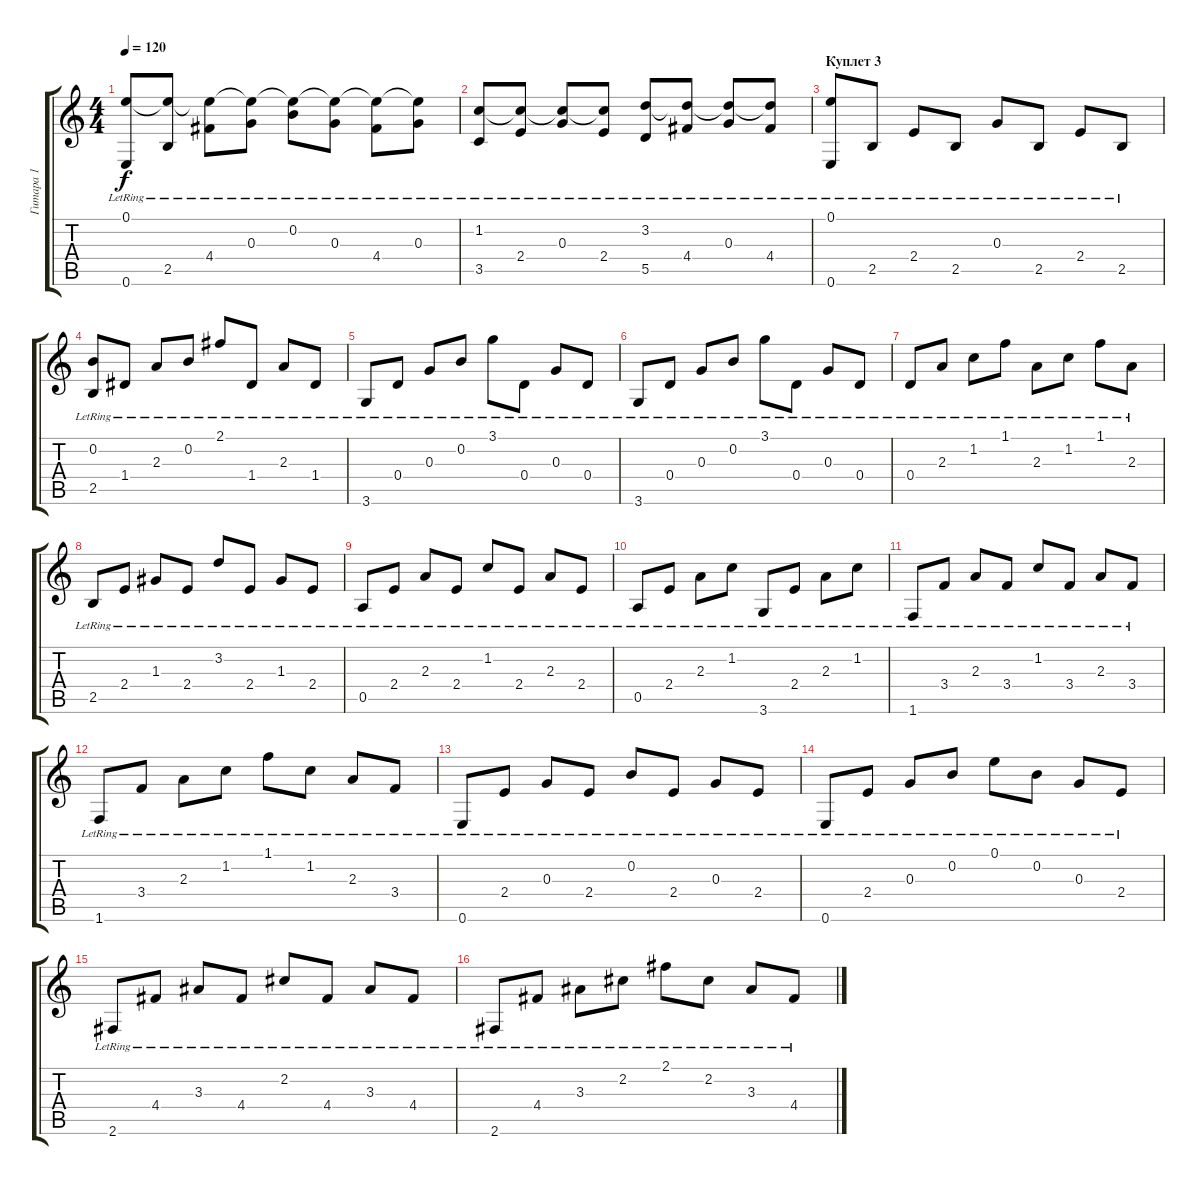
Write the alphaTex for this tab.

\track ("Гитара 1" "Гитара 1") {instrument acousticguitarsteel}
\staff {score tabs}
\tuning (E4 B3 G3 D3 A2 E2) {hide}
\ts (4 4)
\tempo 120
\clef g2
\ks c
(0.1{lr} 0.6{lr}).8{dy f} (0.1{lr t} 2.5{lr}).8 (0.1{t} 4.4{lr}).8 (0.1{t} 0.3{lr}).8 (0.1{t} 0.2{lr}).8 (0.1{t} 0.3{lr}).8 (0.1{t} 4.4{lr}).8 (0.1{t} 0.3{lr}).8 |
(1.2{lr} 3.5{lr}).8 (1.2{lr t} 2.4{lr}).8 (1.2{t} 0.3{lr}).8 (1.2{t} 2.4{lr}).8 (3.2{lr} 5.5{lr}).8 (3.2{lr t} 4.4{lr}).8 (3.2{t} 0.3{lr}).8 (3.2{t} 4.4{lr}).8 |
\section ("" "Куплет 3")
(0.1{lr} 0.6{lr}).8 2.5{lr}.8 2.4{lr}.8 2.5{lr}.8 0.3{lr}.8 2.5{lr}.8 2.4{lr}.8 2.5{lr}.8 |
(0.2{lr} 2.5{lr}).8 1.4{lr}.8 2.3{lr}.8 0.2{lr}.8 2.1{lr}.8 1.4{lr}.8 2.3{lr}.8 1.4{lr}.8 |
3.6{lr}.8 0.4{lr}.8 0.3{lr}.8 0.2{lr}.8 3.1{lr}.8 0.4{lr}.8 0.3{lr}.8 0.4{lr}.8 |
3.6{lr}.8 0.4{lr}.8 0.3{lr}.8 0.2{lr}.8 3.1{lr}.8 0.4{lr}.8 0.3{lr}.8 0.4{lr}.8 |
0.4{lr}.8 2.3{lr}.8 1.2{lr}.8 1.1{lr}.8 2.3{lr}.8 1.2{lr}.8 1.1{lr}.8 2.3{lr}.8 |
2.5{lr}.8 2.4{lr}.8 1.3{lr}.8 2.4{lr}.8 3.2{lr}.8 2.4{lr}.8 1.3{lr}.8 2.4{lr}.8 |
0.5{lr}.8 2.4{lr}.8 2.3{lr}.8 2.4{lr}.8 1.2{lr}.8 2.4{lr}.8 2.3{lr}.8 2.4{lr}.8 |
0.5{lr}.8 2.4{lr}.8 2.3{lr}.8 1.2{lr}.8 3.6{lr}.8 2.4{lr}.8 2.3{lr}.8 1.2{lr}.8 |
1.6{lr}.8 3.4{lr}.8 2.3{lr}.8 3.4{lr}.8 1.2{lr}.8 3.4{lr}.8 2.3{lr}.8 3.4{lr}.8 |
1.6{lr}.8 3.4{lr}.8 2.3{lr}.8 1.2{lr}.8 1.1{lr}.8 1.2{lr}.8 2.3{lr}.8 3.4{lr}.8 |
0.6{lr}.8 2.4{lr}.8 0.3{lr}.8 2.4{lr}.8 0.2{lr}.8 2.4{lr}.8 0.3{lr}.8 2.4{lr}.8 |
0.6{lr}.8 2.4{lr}.8 0.3{lr}.8 0.2{lr}.8 0.1{lr}.8 0.2{lr}.8 0.3{lr}.8 2.4{lr}.8 |
2.6{lr}.8 4.4{lr}.8 3.3{lr}.8 4.4{lr}.8 2.2{lr}.8 4.4{lr}.8 3.3{lr}.8 4.4{lr}.8 |
2.6{lr}.8 4.4{lr}.8 3.3{lr}.8 2.2{lr}.8 2.1{lr}.8 2.2{lr}.8 3.3{lr}.8 4.4{lr}.8
